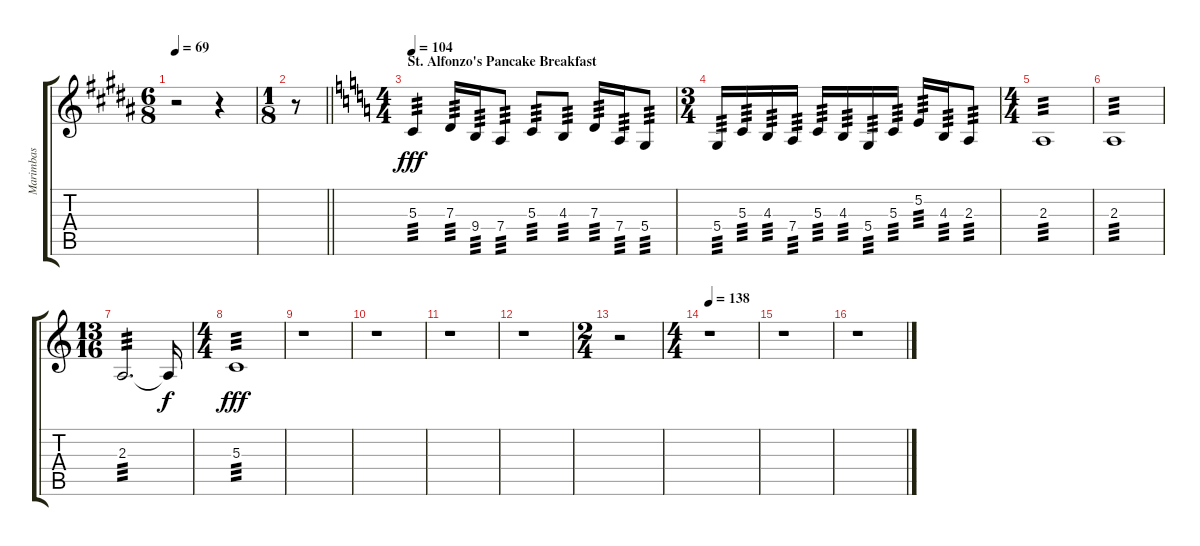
\track ("Marimbas" "Marimbas") {instrument marimba}
\staff {score tabs}
\tuning (E4 B3 G3 D3 A2 E2) {hide}
\ts (6 8)
\tempo 69
\clef g2
\ks b
r.2{dy fff} r.4 |
\ts (1 8)
\barLineRight lightlight
r.8 |
\ts (4 4)
\section ("" "St. Alfonzo's Pancake Breakfast")
\tempo 104
\ks c
5.3.4{tp 3} 7.3.16{tp 3} 9.4.16{tp 3} 7.4.8{tp 3} 5.3.8{tp 3} 4.3.8{tp 3} 7.3.16{tp 3} 7.4.16{tp 3} 5.4.8{tp 3} |
\ts (3 4)
5.4.16{tp 3} 5.3.16{tp 3} 4.3.16{tp 3} 7.4.16{tp 3} 5.3.16{tp 3} 4.3.16{tp 3} 5.4.16{tp 3} 5.3.16{tp 3} 5.2.16{tp 3} 4.3.16{tp 3} 2.3.8{tp 3} |
\ts (4 4)
2.3.1{tp 3} |
2.3.1{tp 3} |
\ts (13 16)
2.3.2{d tp 3} 2.3{t}.16{dy f} |
\ts (4 4)
5.3.1{tp 3 dy fff} |
r.1 |
r.1 |
r.1 |
r.1 |
\ts (2 4)
r.2 |
\ts (4 4)
\tempo 138
r.1 |
r.1 |
r.1
